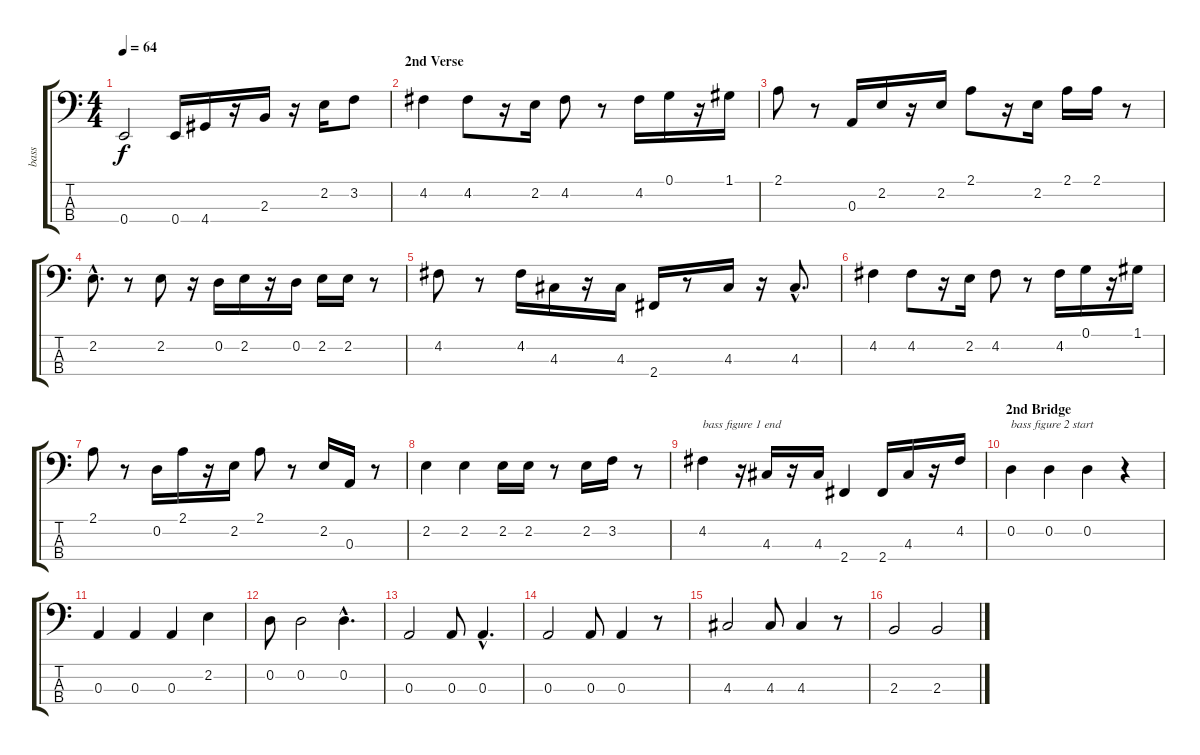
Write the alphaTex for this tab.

\track ("bass" "bass") {instrument electricbassfinger}
\staff {score tabs}
\tuning (G2 D2 A1 E1) {hide}
\ts (4 4)
\tempo 64
\clef f4
\ks c
0.4.2{dy f} 0.4.16 4.4.16 r.16 2.3.16 r.16 2.2.16 3.2.8 |
\section ("" "2nd Verse")
4.2.4 4.2.8 r.16 2.2.16 4.2.8 r.8 4.2.16 0.1.16 r.16 1.1.16 |
2.1.8 r.8 0.3.16 2.2.16 r.16 2.2.16 2.1.8 r.16 2.2.16 2.1.16 2.1.16 r.8 |
2.2{hac}.8{d} r.8 2.2.8 r.16 0.2.16 2.2.16 r.16 0.2.16 2.2.16 2.2.16 r.8 |
4.2.8 r.8 4.2.16 4.3.16 r.16 4.3.16 2.4.16 r.8 4.3.16 r.16 4.3{hac}.8{d} |
4.2.4 4.2.8 r.16 2.2.16 4.2.8 r.8 4.2.16 0.1.16 r.16 1.1.16 |
2.1.8 r.8 0.2.16 2.1.16 r.16 2.2.16 2.1.8 r.8 2.2.16 0.3.16 r.8 |
2.2.4 2.2.4 2.2.16 2.2.16 r.8 2.2.16 3.2.16 r.8 |
4.2.4{txt "bass figure 1 end"} r.16 4.3.16 r.16 4.3.16 2.4.4 2.4.16 4.3.16 r.16 4.2.16 |
\section ("" "2nd Bridge")
0.2.4{txt "bass figure 2 start"} 0.2.4 0.2.4 r.4 |
0.3.4 0.3.4 0.3.4 2.2.4 |
0.2.8 0.2.2 0.2{hac}.4{d} |
0.3.2 0.3.8 0.3{hac}.4{d} |
0.3.2 0.3.8 0.3.4 r.8 |
4.3.2 4.3.8 4.3.4 r.8 |
2.3.2 2.3.2
